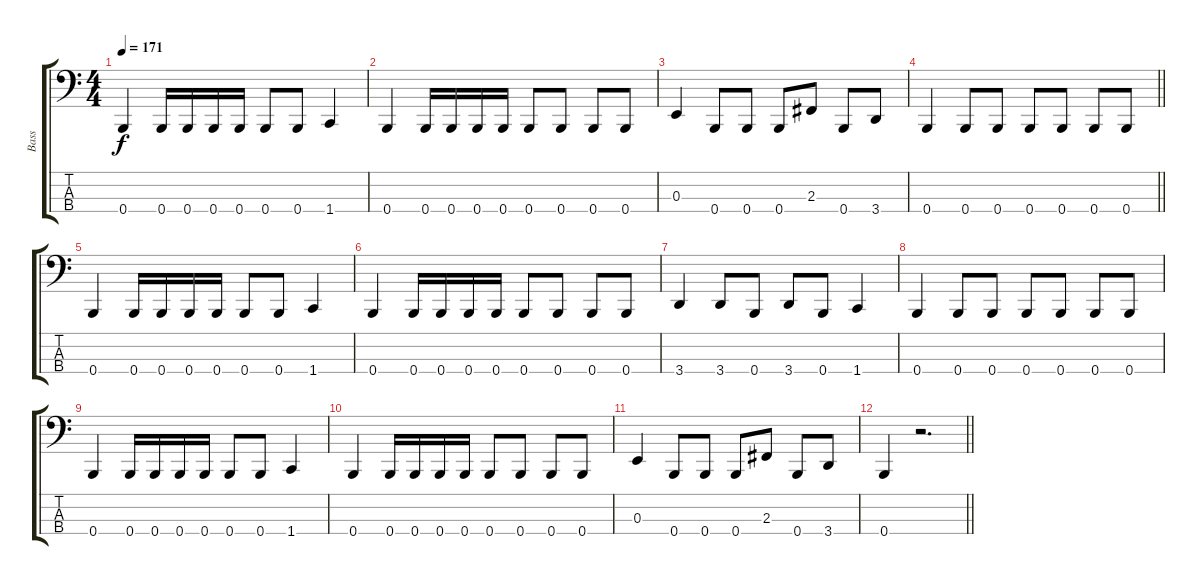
\track ("Bass" "Bass") {instrument electricbassfinger}
\staff {score tabs}
\tuning (D2 A1 E1 B0) {hide}
\ts (4 4)
\tempo 171
\clef f4
\ks c
0.4.4{dy f} 0.4.16 0.4.16 0.4.16 0.4.16 0.4.8 0.4.8 1.4.4 |
0.4.4 0.4.16 0.4.16 0.4.16 0.4.16 0.4.8 0.4.8 0.4.8 0.4.8 |
0.3.4 0.4.8 0.4.8 0.4.8 2.3.8 0.4.8 3.4.8 |
\barLineRight lightlight
0.4.4 0.4.8 0.4.8 0.4.8 0.4.8 0.4.8 0.4.8 |
0.4.4 0.4.16 0.4.16 0.4.16 0.4.16 0.4.8 0.4.8 1.4.4 |
0.4.4 0.4.16 0.4.16 0.4.16 0.4.16 0.4.8 0.4.8 0.4.8 0.4.8 |
3.4.4 3.4.8 0.4.8 3.4.8 0.4.8 1.4.4 |
0.4.4 0.4.8 0.4.8 0.4.8 0.4.8 0.4.8 0.4.8 |
0.4.4 0.4.16 0.4.16 0.4.16 0.4.16 0.4.8 0.4.8 1.4.4 |
0.4.4 0.4.16 0.4.16 0.4.16 0.4.16 0.4.8 0.4.8 0.4.8 0.4.8 |
0.3.4 0.4.8 0.4.8 0.4.8 2.3.8 0.4.8 3.4.8 |
\barLineRight lightlight
0.4.4 r.2{d}
